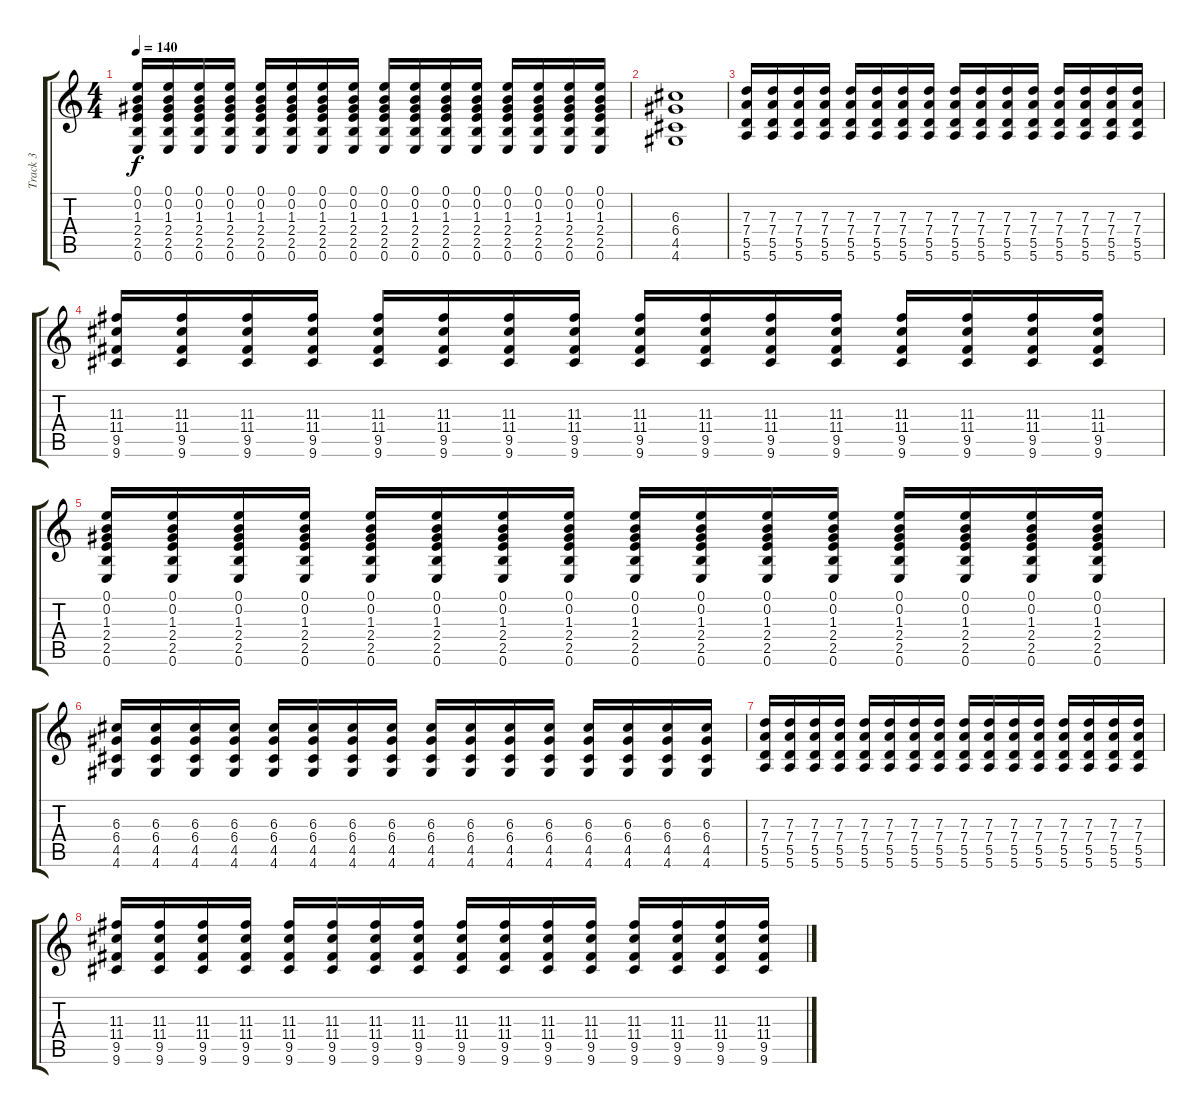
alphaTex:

\track ("Track 3" "Track 3") {instrument distortionguitar}
\staff {score tabs}
\tuning (E4 B3 G3 D3 A2 E2) {hide}
\ts (4 4)
\tempo 140
\clef g2
\ks c
(0.1 0.2 1.3 2.4 2.5 0.6).16{dy f} (0.1 0.2 1.3 2.4 2.5 0.6).16 (0.1 0.2 1.3 2.4 2.5 0.6).16 (0.1 0.2 1.3 2.4 2.5 0.6).16 (0.1 0.2 1.3 2.4 2.5 0.6).16 (0.1 0.2 1.3 2.4 2.5 0.6).16 (0.1 0.2 1.3 2.4 2.5 0.6).16 (0.1 0.2 1.3 2.4 2.5 0.6).16 (0.1 0.2 1.3 2.4 2.5 0.6).16 (0.1 0.2 1.3 2.4 2.5 0.6).16 (0.1 0.2 1.3 2.4 2.5 0.6).16 (0.1 0.2 1.3 2.4 2.5 0.6).16 (0.1 0.2 1.3 2.4 2.5 0.6).16 (0.1 0.2 1.3 2.4 2.5 0.6).16 (0.1 0.2 1.3 2.4 2.5 0.6).16 (0.1 0.2 1.3 2.4 2.5 0.6).16 |
(6.3 6.4 4.5 4.6).1 |
(7.3 7.4 5.5 5.6).16 (7.3 7.4 5.5 5.6).16 (7.3 7.4 5.5 5.6).16 (7.3 7.4 5.5 5.6).16 (7.3 7.4 5.5 5.6).16 (7.3 7.4 5.5 5.6).16 (7.3 7.4 5.5 5.6).16 (7.3 7.4 5.5 5.6).16 (7.3 7.4 5.5 5.6).16 (7.3 7.4 5.5 5.6).16 (7.3 7.4 5.5 5.6).16 (7.3 7.4 5.5 5.6).16 (7.3 7.4 5.5 5.6).16 (7.3 7.4 5.5 5.6).16 (7.3 7.4 5.5 5.6).16 (7.3 7.4 5.5 5.6).16 |
(11.3 11.4 9.5 9.6).16 (11.3 11.4 9.5 9.6).16 (11.3 11.4 9.5 9.6).16 (11.3 11.4 9.5 9.6).16 (11.3 11.4 9.5 9.6).16 (11.3 11.4 9.5 9.6).16 (11.3 11.4 9.5 9.6).16 (11.3 11.4 9.5 9.6).16 (11.3 11.4 9.5 9.6).16 (11.3 11.4 9.5 9.6).16 (11.3 11.4 9.5 9.6).16 (11.3 11.4 9.5 9.6).16 (11.3 11.4 9.5 9.6).16 (11.3 11.4 9.5 9.6).16 (11.3 11.4 9.5 9.6).16 (11.3 11.4 9.5 9.6).16 |
(0.1 0.2 1.3 2.4 2.5 0.6).16 (0.1 0.2 1.3 2.4 2.5 0.6).16 (0.1 0.2 1.3 2.4 2.5 0.6).16 (0.1 0.2 1.3 2.4 2.5 0.6).16 (0.1 0.2 1.3 2.4 2.5 0.6).16 (0.1 0.2 1.3 2.4 2.5 0.6).16 (0.1 0.2 1.3 2.4 2.5 0.6).16 (0.1 0.2 1.3 2.4 2.5 0.6).16 (0.1 0.2 1.3 2.4 2.5 0.6).16 (0.1 0.2 1.3 2.4 2.5 0.6).16 (0.1 0.2 1.3 2.4 2.5 0.6).16 (0.1 0.2 1.3 2.4 2.5 0.6).16 (0.1 0.2 1.3 2.4 2.5 0.6).16 (0.1 0.2 1.3 2.4 2.5 0.6).16 (0.1 0.2 1.3 2.4 2.5 0.6).16 (0.1 0.2 1.3 2.4 2.5 0.6).16 |
(6.3 6.4 4.5 4.6).16 (6.3 6.4 4.5 4.6).16 (6.3 6.4 4.5 4.6).16 (6.3 6.4 4.5 4.6).16 (6.3 6.4 4.5 4.6).16 (6.3 6.4 4.5 4.6).16 (6.3 6.4 4.5 4.6).16 (6.3 6.4 4.5 4.6).16 (6.3 6.4 4.5 4.6).16 (6.3 6.4 4.5 4.6).16 (6.3 6.4 4.5 4.6).16 (6.3 6.4 4.5 4.6).16 (6.3 6.4 4.5 4.6).16 (6.3 6.4 4.5 4.6).16 (6.3 6.4 4.5 4.6).16 (6.3 6.4 4.5 4.6).16 |
(7.3 7.4 5.5 5.6).16 (7.3 7.4 5.5 5.6).16 (7.3 7.4 5.5 5.6).16 (7.3 7.4 5.5 5.6).16 (7.3 7.4 5.5 5.6).16 (7.3 7.4 5.5 5.6).16 (7.3 7.4 5.5 5.6).16 (7.3 7.4 5.5 5.6).16 (7.3 7.4 5.5 5.6).16 (7.3 7.4 5.5 5.6).16 (7.3 7.4 5.5 5.6).16 (7.3 7.4 5.5 5.6).16 (7.3 7.4 5.5 5.6).16 (7.3 7.4 5.5 5.6).16 (7.3 7.4 5.5 5.6).16 (7.3 7.4 5.5 5.6).16 |
(11.3 11.4 9.5 9.6).16 (11.3 11.4 9.5 9.6).16 (11.3 11.4 9.5 9.6).16 (11.3 11.4 9.5 9.6).16 (11.3 11.4 9.5 9.6).16 (11.3 11.4 9.5 9.6).16 (11.3 11.4 9.5 9.6).16 (11.3 11.4 9.5 9.6).16 (11.3 11.4 9.5 9.6).16 (11.3 11.4 9.5 9.6).16 (11.3 11.4 9.5 9.6).16 (11.3 11.4 9.5 9.6).16 (11.3 11.4 9.5 9.6).16 (11.3 11.4 9.5 9.6).16 (11.3 11.4 9.5 9.6).16 (11.3 11.4 9.5 9.6).16
